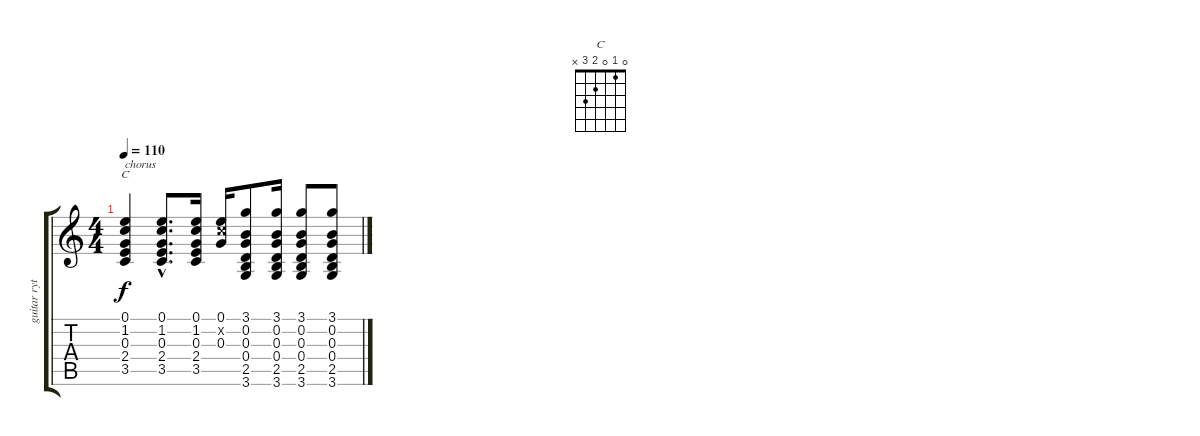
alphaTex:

\track ("guitar rythm" "guitar ryt") {instrument acousticguitarsteel}
\staff {score tabs}
\tuning (E4 B3 G3 D3 A2 E2) {hide}
\chord ("C" 0 1 0 2 3 x)
\ts (4 4)
\tempo 110
\clef g2
\ks c
(0.1 1.2 0.3 2.4 3.5).4{ch "C" txt "chorus" dy f} (0.1{hac} 1.2{hac} 0.3{hac} 2.4{hac} 3.5{hac}).8{d} (0.1 1.2 0.3 2.4 3.5).16 (0.1 1.2{x} 0.3).16 (3.1 0.2 0.3 0.4 2.5 3.6).8 (3.1 0.2 0.3 0.4 2.5 3.6).16 (3.1 0.2 0.3 0.4 2.5 3.6).8 (3.1 0.2 0.3 0.4 2.5 3.6).8
